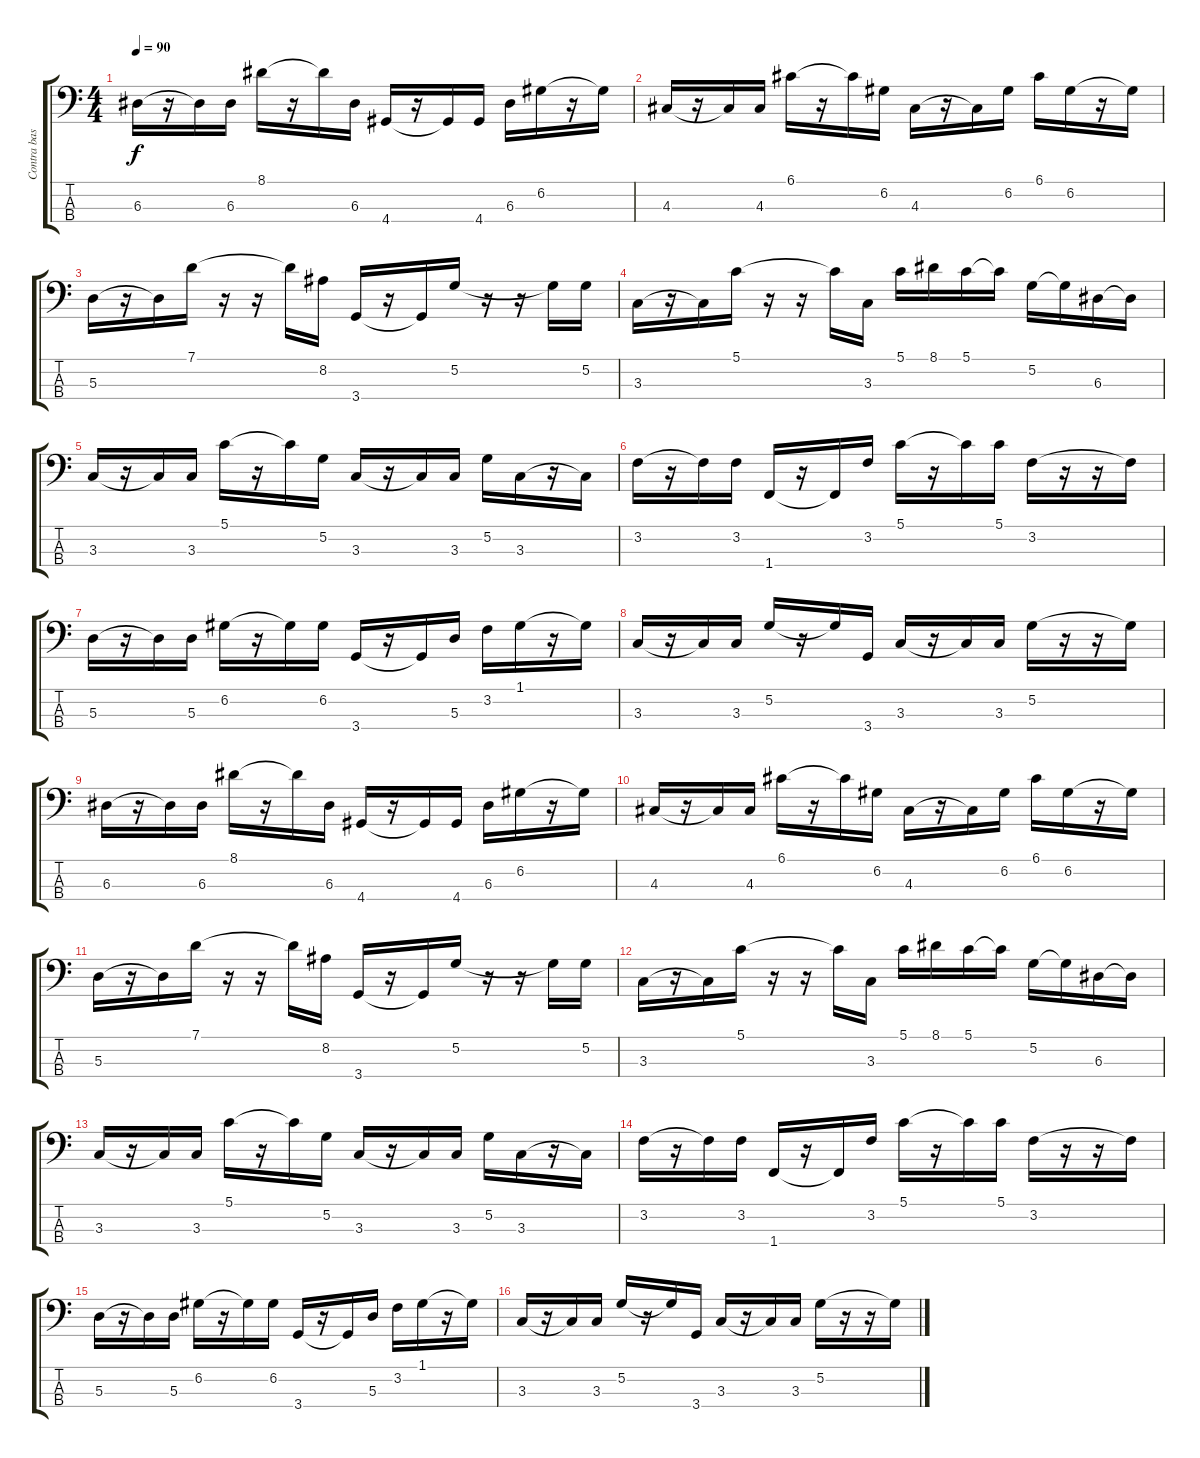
\track ("Contra bass" "Contra bas") {instrument acousticbass}
\staff {score tabs}
\tuning (G2 D2 A1 E1) {hide}
\ts (4 4)
\tempo 90
\clef f4
\ks c
6.3.16{dy f} r.16 6.3{t}.16 6.3.16 8.1.16 r.16 8.1{t}.16 6.3.16 4.4.16 r.16 4.4{t}.16 4.4.16 6.3.16 6.2.16 r.16 6.2{t}.16 |
4.3.16 r.16 4.3{t}.16 4.3.16 6.1.16 r.16 6.1{t}.16 6.2.16 4.3.16 r.16 4.3{t}.16 6.2.16 6.1.16 6.2.16 r.16 6.2{t}.16 |
5.3.16 r.16 5.3{t}.16 7.1.16 r.16 r.16 7.1{t}.16 8.2.16 3.4.16 r.16 3.4{t}.16 5.2.16 r.16 r.16 5.2{t}.16 5.2.16 |
3.3.16 r.16 3.3{t}.16 5.1.16 r.16 r.16 5.1{t}.16 3.3.16 5.1.16 8.1.16 5.1.16 5.1{t}.16 5.2.16 5.2{t}.16 6.3.16 6.3{t}.16 |
3.3.16 r.16 3.3{t}.16 3.3.16 5.1.16 r.16 5.1{t}.16 5.2.16 3.3.16 r.16 3.3{t}.16 3.3.16 5.2.16 3.3.16 r.16 3.3{t}.16 |
3.2.16 r.16 3.2{t}.16 3.2.16 1.4.16 r.16 1.4{t}.16 3.2.16 5.1.16 r.16 5.1{t}.16 5.1.16 3.2.16 r.16 r.16 3.2{t}.16 |
5.3.16 r.16 5.3{t}.16 5.3.16 6.2.16 r.16 6.2{t}.16 6.2.16 3.4.16 r.16 3.4{t}.16 5.3.16 3.2.16 1.1.16 r.16 1.1{t}.16 |
3.3.16 r.16 3.3{t}.16 3.3.16 5.2.16 r.16 5.2{t}.16 3.4.16 3.3.16 r.16 3.3{t}.16 3.3.16 5.2.16 r.16 r.16 5.2{t}.16 |
6.3.16 r.16 6.3{t}.16 6.3.16 8.1.16 r.16 8.1{t}.16 6.3.16 4.4.16 r.16 4.4{t}.16 4.4.16 6.3.16 6.2.16 r.16 6.2{t}.16 |
4.3.16 r.16 4.3{t}.16 4.3.16 6.1.16 r.16 6.1{t}.16 6.2.16 4.3.16 r.16 4.3{t}.16 6.2.16 6.1.16 6.2.16 r.16 6.2{t}.16 |
5.3.16 r.16 5.3{t}.16 7.1.16 r.16 r.16 7.1{t}.16 8.2.16 3.4.16 r.16 3.4{t}.16 5.2.16 r.16 r.16 5.2{t}.16 5.2.16 |
3.3.16 r.16 3.3{t}.16 5.1.16 r.16 r.16 5.1{t}.16 3.3.16 5.1.16 8.1.16 5.1.16 5.1{t}.16 5.2.16 5.2{t}.16 6.3.16 6.3{t}.16 |
3.3.16 r.16 3.3{t}.16 3.3.16 5.1.16 r.16 5.1{t}.16 5.2.16 3.3.16 r.16 3.3{t}.16 3.3.16 5.2.16 3.3.16 r.16 3.3{t}.16 |
3.2.16 r.16 3.2{t}.16 3.2.16 1.4.16 r.16 1.4{t}.16 3.2.16 5.1.16 r.16 5.1{t}.16 5.1.16 3.2.16 r.16 r.16 3.2{t}.16 |
5.3.16 r.16 5.3{t}.16 5.3.16 6.2.16 r.16 6.2{t}.16 6.2.16 3.4.16 r.16 3.4{t}.16 5.3.16 3.2.16 1.1.16 r.16 1.1{t}.16 |
3.3.16 r.16 3.3{t}.16 3.3.16 5.2.16 r.16 5.2{t}.16 3.4.16 3.3.16 r.16 3.3{t}.16 3.3.16 5.2.16 r.16 r.16 5.2{t}.16
